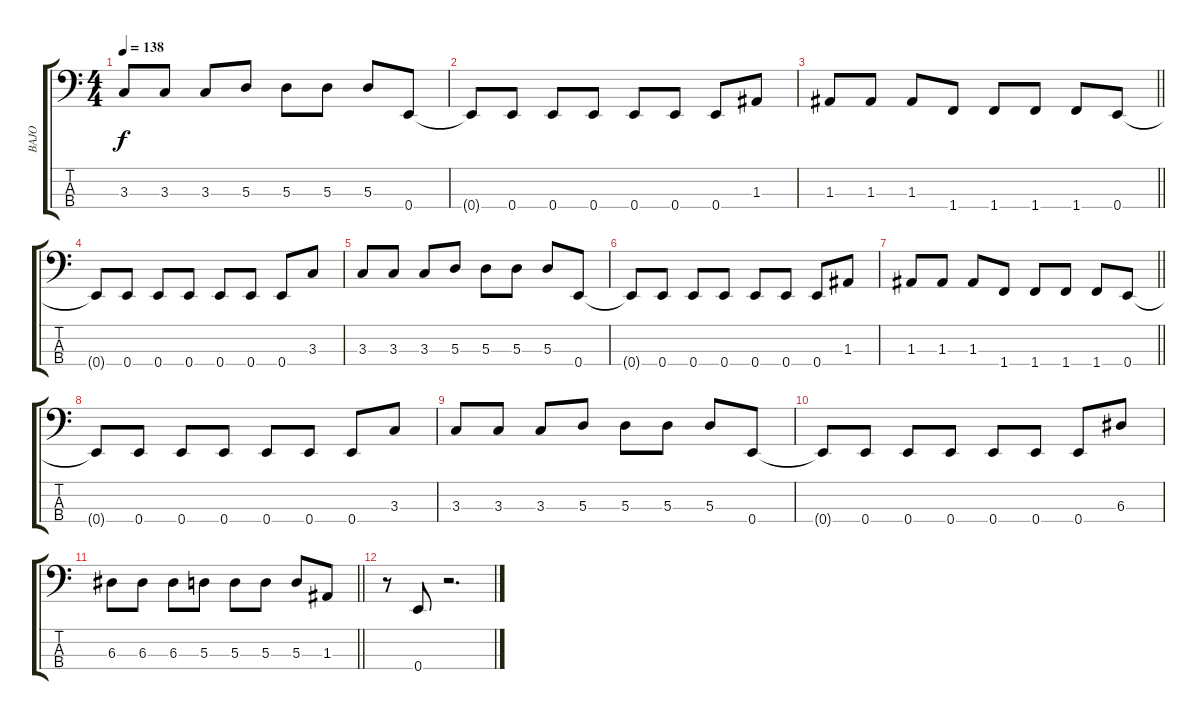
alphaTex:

\track ("BAJO" "BAJO") {instrument electricbassfinger}
\staff {score tabs}
\tuning (G2 D2 A1 E1) {hide}
\ts (4 4)
\tempo 138
\clef f4
\ks c
3.3.8{dy f} 3.3.8 3.3.8 5.3.8 5.3.8 5.3.8 5.3.8 0.4.8 |
0.4{t}.8 0.4.8 0.4.8 0.4.8 0.4.8 0.4.8 0.4.8 1.3.8 |
\barLineRight lightlight
1.3.8 1.3.8 1.3.8 1.4.8 1.4.8 1.4.8 1.4.8 0.4.8 |
0.4{t}.8 0.4.8 0.4.8 0.4.8 0.4.8 0.4.8 0.4.8 3.3.8 |
3.3.8 3.3.8 3.3.8 5.3.8 5.3.8 5.3.8 5.3.8 0.4.8 |
0.4{t}.8 0.4.8 0.4.8 0.4.8 0.4.8 0.4.8 0.4.8 1.3.8 |
\barLineRight lightlight
1.3.8 1.3.8 1.3.8 1.4.8 1.4.8 1.4.8 1.4.8 0.4.8 |
0.4{t}.8 0.4.8 0.4.8 0.4.8 0.4.8 0.4.8 0.4.8 3.3.8 |
3.3.8 3.3.8 3.3.8 5.3.8 5.3.8 5.3.8 5.3.8 0.4.8 |
0.4{t}.8 0.4.8 0.4.8 0.4.8 0.4.8 0.4.8 0.4.8 6.3.8 |
\barLineRight lightlight
6.3.8 6.3.8 6.3.8 5.3.8 5.3.8 5.3.8 5.3.8 1.3.8 |
r.8 0.4.8 r.2{d}
